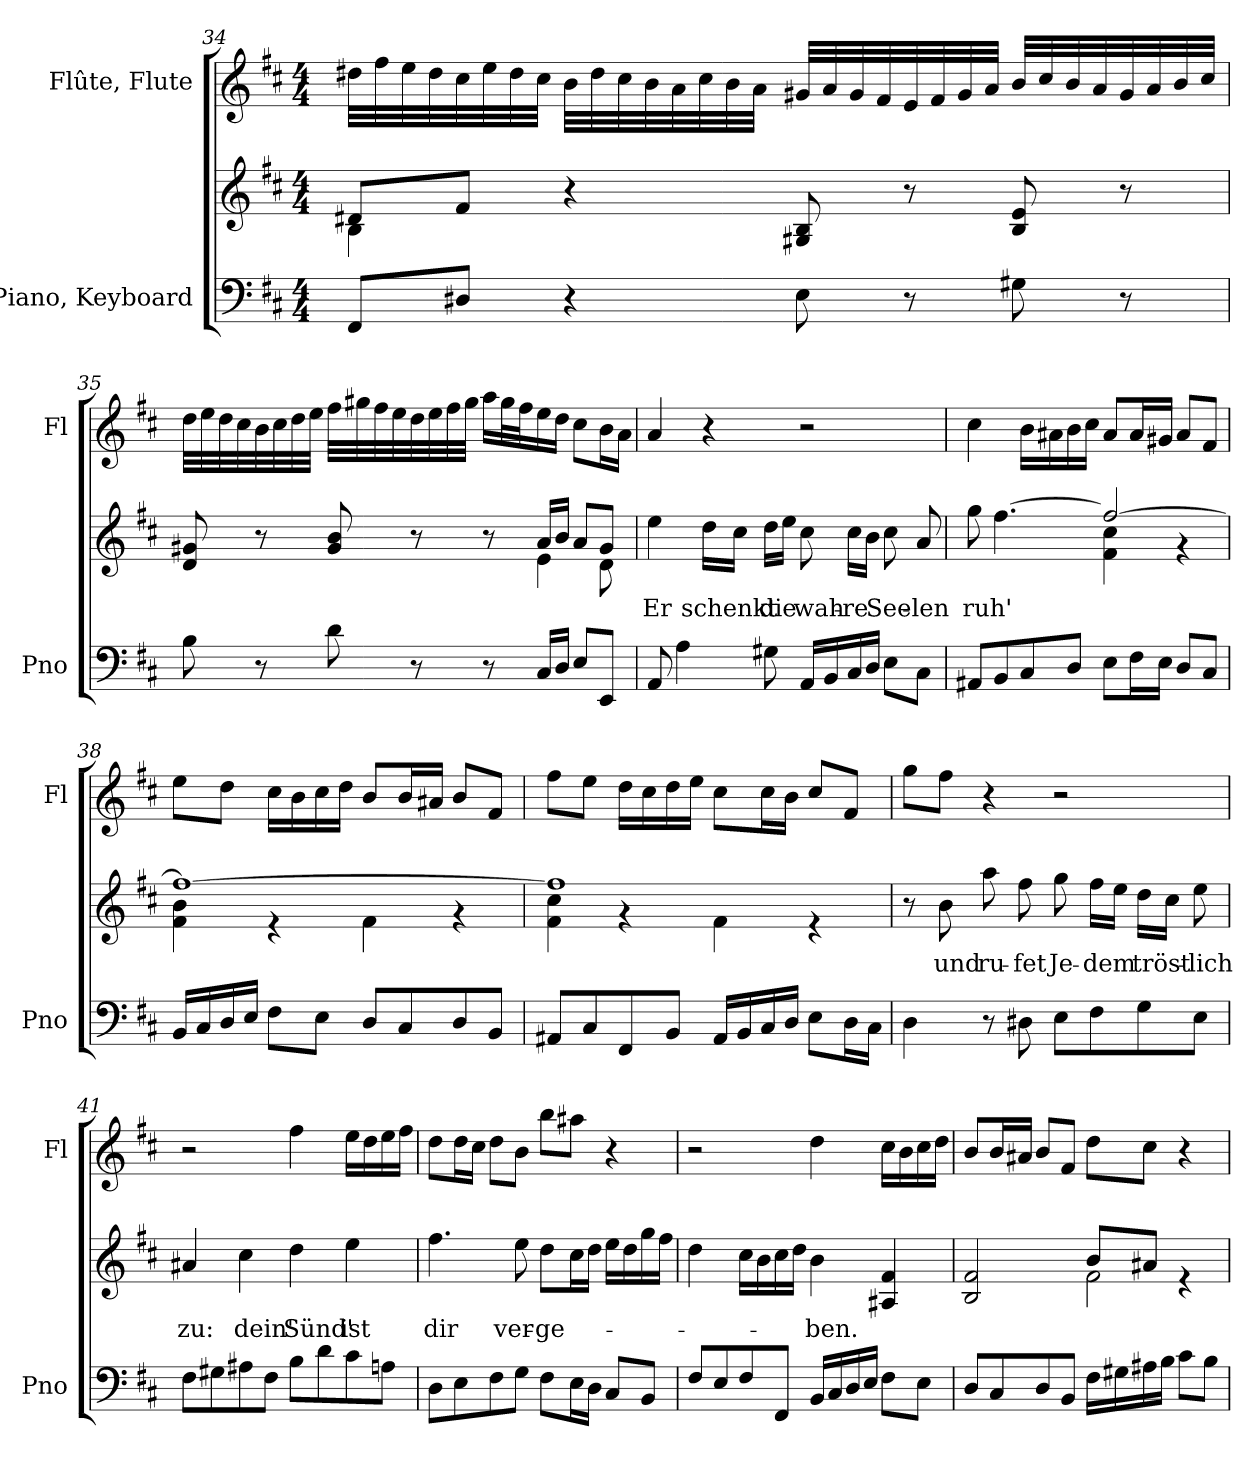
**kern	**kern	**text	**kern
*part2	*part2	*part2	*part1
*staff3	*staff2	*staff2	*staff1
*I"Piano, Keyboard	*	*	*I"Flûte, Flute
*I'Pno	*	*	*I'Fl
*clefF4	*clefG2	*	*clefG2
*k[f#c#]	*k[f#c#]	*	*k[f#c#]
*M4/4	*M4/4	*	*M4/4
=34	=34	=34	=34
*	*^	*	*
8FF#/L	8d#X!/L	4B!\	.	32dd#X\LLL
.	.	.	.	32ff#\
.	.	.	.	32ee\
.	.	.	.	32dd#\
8D#X/J	8f#!/J	.	.	32cc#\
.	.	.	.	32ee\
.	.	.	.	32dd#\
.	.	.	.	32cc#\JJJ
4r	4r	2.ryy	.	32b\LLL
.	.	.	.	32dd#\
.	.	.	.	32cc#\
.	.	.	.	32b\
.	.	.	.	32a\
.	.	.	.	32cc#\
.	.	.	.	32b\
.	.	.	.	32a\JJJ
8E\	8G#X!/ 8B!/	.	.	32g#X/LLL
.	.	.	.	32a/
.	.	.	.	32g#/
.	.	.	.	32f#/
8r	8r	.	.	32e/
.	.	.	.	32f#/
.	.	.	.	32g#/
.	.	.	.	32a/JJJ
8G#X\	8B!/ 8e!/	.	.	32b/LLL
.	.	.	.	32cc#/
.	.	.	.	32b/
.	.	.	.	32a/
8r	8r	.	.	32g#/
.	.	.	.	32a/
.	.	.	.	32b/
.	.	.	.	32cc#/JJJ
!!LO:LB:g=z
=35	=35	=35	=35	=35
8B\	8d!/ 8g#X!/	8ryy	.	32dd\LLL
.	.	.	.	32ee\
.	.	.	.	32dd\
.	.	.	.	32cc#\
*	*v	*v	*	*
8r	8r	.	32b\
.	.	.	32cc#\
.	.	.	32dd\
.	.	.	32ee\JJJ
8d\	8g#!/ 8b!/	.	32ff#\LLL
.	.	.	32gg#X\
.	.	.	32ff#\
.	.	.	32ee\
8r	8r	.	32dd\
.	.	.	32ee\
.	.	.	32ff#\
.	.	.	32gg#\JJJ
8r	8r	.	16aa\LL
.	.	.	32gg#\L
.	.	.	32ff#\J
*	*^	*	*
16C#/LL	16a!/LL	4e!\	.	16ee\
16D/JJ	16b!/JJ	.	.	16dd\JJ
8E/L	8a!/L	.	.	8cc#\L
8EE/J	8g#!/J	8d!\	.	16b\L
.	.	.	.	16a\JJ
*	*v	*v	*	*
=36	=36	=36	=36
!	!	!LO:LY:b	!
8AA/	4ee\	Er	4a/
4A\	.	.	.
!	!	!LO:LY:b	!
.	16dd\LL	schenkt	4r
.	16cc#\JJ	.	.
!	!	!LO:LY:b	!
8G#X\	16dd\LL	die	.
.	16ee\JJ	.	.
!	!	!LO:LY:b	!
16AA/LL	8cc#\	wah-	2r
16BB/	.	.	.
!	!	!LO:LY:b	!
16C#/	16cc#\LL	-re	.
16D/JJ	16b\JJ	.	.
!	!	!LO:LY:b	!
8E\L	8cc#\	See-	.
!	!	!LO:LY:b	!
8C#\J	8a/	-len	.
=37	=37	=37	=37
!	!	!LO:LY:b	!
*	*^	*	*
8AA#X/L	8gg\	2ryy	ruh'	4cc#\
8BB/	[4.ff#\	.	.	.
8C#/	.	.	.	16b\LL
.	.	.	.	16a#X\
8D/J	.	.	.	16b\
.	.	.	.	16cc#\JJ
8E\L	2ff#/_	4f#!\ 4cc#!\	.	8a#/L
16F#\L	.	.	.	16a#/L
16E\JJ	.	.	.	16g#X/JJ
8D/L	.	4r	.	8a#/L
8C#/J	.	.	.	8f#/J
!!LO:PB:g=z
=38	=38	=38	=38	=38
16BB/LL	1ff#_	4f#!\ 4b!\	.	8ee\L
16C#/	.	.	.	.
16D/	.	.	.	8dd\J
16E/JJ	.	.	.	.
8F#\L	.	4r	.	16cc#\LL
.	.	.	.	16b\
8E\J	.	.	.	16cc#\
.	.	.	.	16dd\JJ
8D/L	.	4f#!\	.	8b/L
8C#/	.	.	.	16b/L
.	.	.	.	16a#X/JJ
8D/	.	4r	.	8b/L
8BB/J	.	.	.	8f#/J
=39	=39	=39	=39	=39
8AA#X/L	1ff#]	4f#!\ 4cc#!\	.	8ff#\L
8C#/	.	.	.	8ee\J
8FF#/	.	4r	.	16dd\LL
.	.	.	.	16cc#\
8BB/J	.	.	.	16dd\
.	.	.	.	16ee\JJ
16AA#/LL	.	4f#!\	.	8cc#\L
16BB/	.	.	.	.
16C#/	.	.	.	16cc#\L
16D/JJ	.	.	.	16b\JJ
8E\L	.	4r	.	8cc#/L
16D\L	.	.	.	8f#/J
16C#\JJ	.	.	.	.
*	*v	*v	*	*
=40	=40	=40	=40
4D\	8r	.	8gg\L
!	!	!LO:LY:b	!
.	8b\	und	8ff#\J
!	!	!LO:LY:b	!
8r	8aa\	ru-	4r
!	!	!LO:LY:b	!
8D#X\	8ff#\	-fet	.
!	!	!LO:LY:b	!
8E\L	8gg\	Je-	2r
!	!	!LO:LY:b	!
8F#\	16ff#\LL	-dem	.
.	16ee\JJ	.	.
!	!	!LO:LY:b	!
8G\	16dd\LL	tröst-	.
.	16cc#\JJ	.	.
!	!	!LO:LY:b	!
8E\J	8ee\	-lich	.
=41	=41	=41	=41
!	!	!LO:LY:b	!
8F#\L	4a#X/	zu:	2r
8G#X\	.	.	.
!	!	!LO:LY:b	!
8A#X\	4cc#\	dein'	.
8F#\J	.	.	.
!	!	!LO:LY:b	!
8B\L	4dd\	Sünd'	4ff#\
8d\	.	.	.
!	!	!LO:LY:b	!
8c#\	4ee\	ist	16ee\LL
.	.	.	16dd\
8An\J	.	.	16ee\
.	.	.	16ff#\JJ
!!LO:LB:g=z
=42	=42	=42	=42
!	!	!LO:LY:b	!
8D\L	4.ff#\	dir	8dd\L
8E\	.	.	16dd\L
.	.	.	16cc#\JJ
8F#\	.	.	8dd\L
!	!	!LO:LY:b	!
8G\J	8ee\	ver-	8b\J
!	!	!LO:LY:b	!
8F#\L	8dd\L	-ge-	8bb\L
16E\L	16cc#\L	.	8aa#X\J
16D\JJ	16dd\JJ	.	.
8C#/L	16ee\LL	.	4r
.	16dd\	.	.
8BB/J	16gg\	.	.
.	16ff#\JJ	.	.
=43	=43	=43	=43
8F#/L	4dd\	.	2r
8E/	.	.	.
8F#/	16cc#\LL	.	.
.	16b\	.	.
8FF#/J	16cc#\	.	.
.	16dd\JJ	.	.
!	!	!LO:LY:b	!
16BB/LL	4b\	-ben.	4dd\
16C#/	.	.	.
16D/	.	.	.
16E/JJ	.	.	.
8F#\L	4A#X!/ 4f#!/	.	16cc#\LL
.	.	.	16b\
8E\J	.	.	16cc#\
.	.	.	16dd\JJ
=44	=44	=44	=44
*	*^	*	*
8D/L	2B!/ 2f#!/	2ryy	.	8b/L
8C#/	.	.	.	16b/L
.	.	.	.	16a#X/JJ
8D/	.	.	.	8b/L
8BB/J	.	.	.	8f#/J
16F#\LL	8b!/L	2f#!\	.	8dd\L
16G#X\	.	.	.	.
16A#X\	8a#X!/J	.	.	8cc#\J
16B\JJ	.	.	.	.
8c#\L	4re	.	.	4r
8B\J	.	.	.	.
*	*v	*v	*	*
=	=	=	=
*-	*-	*-	*-
